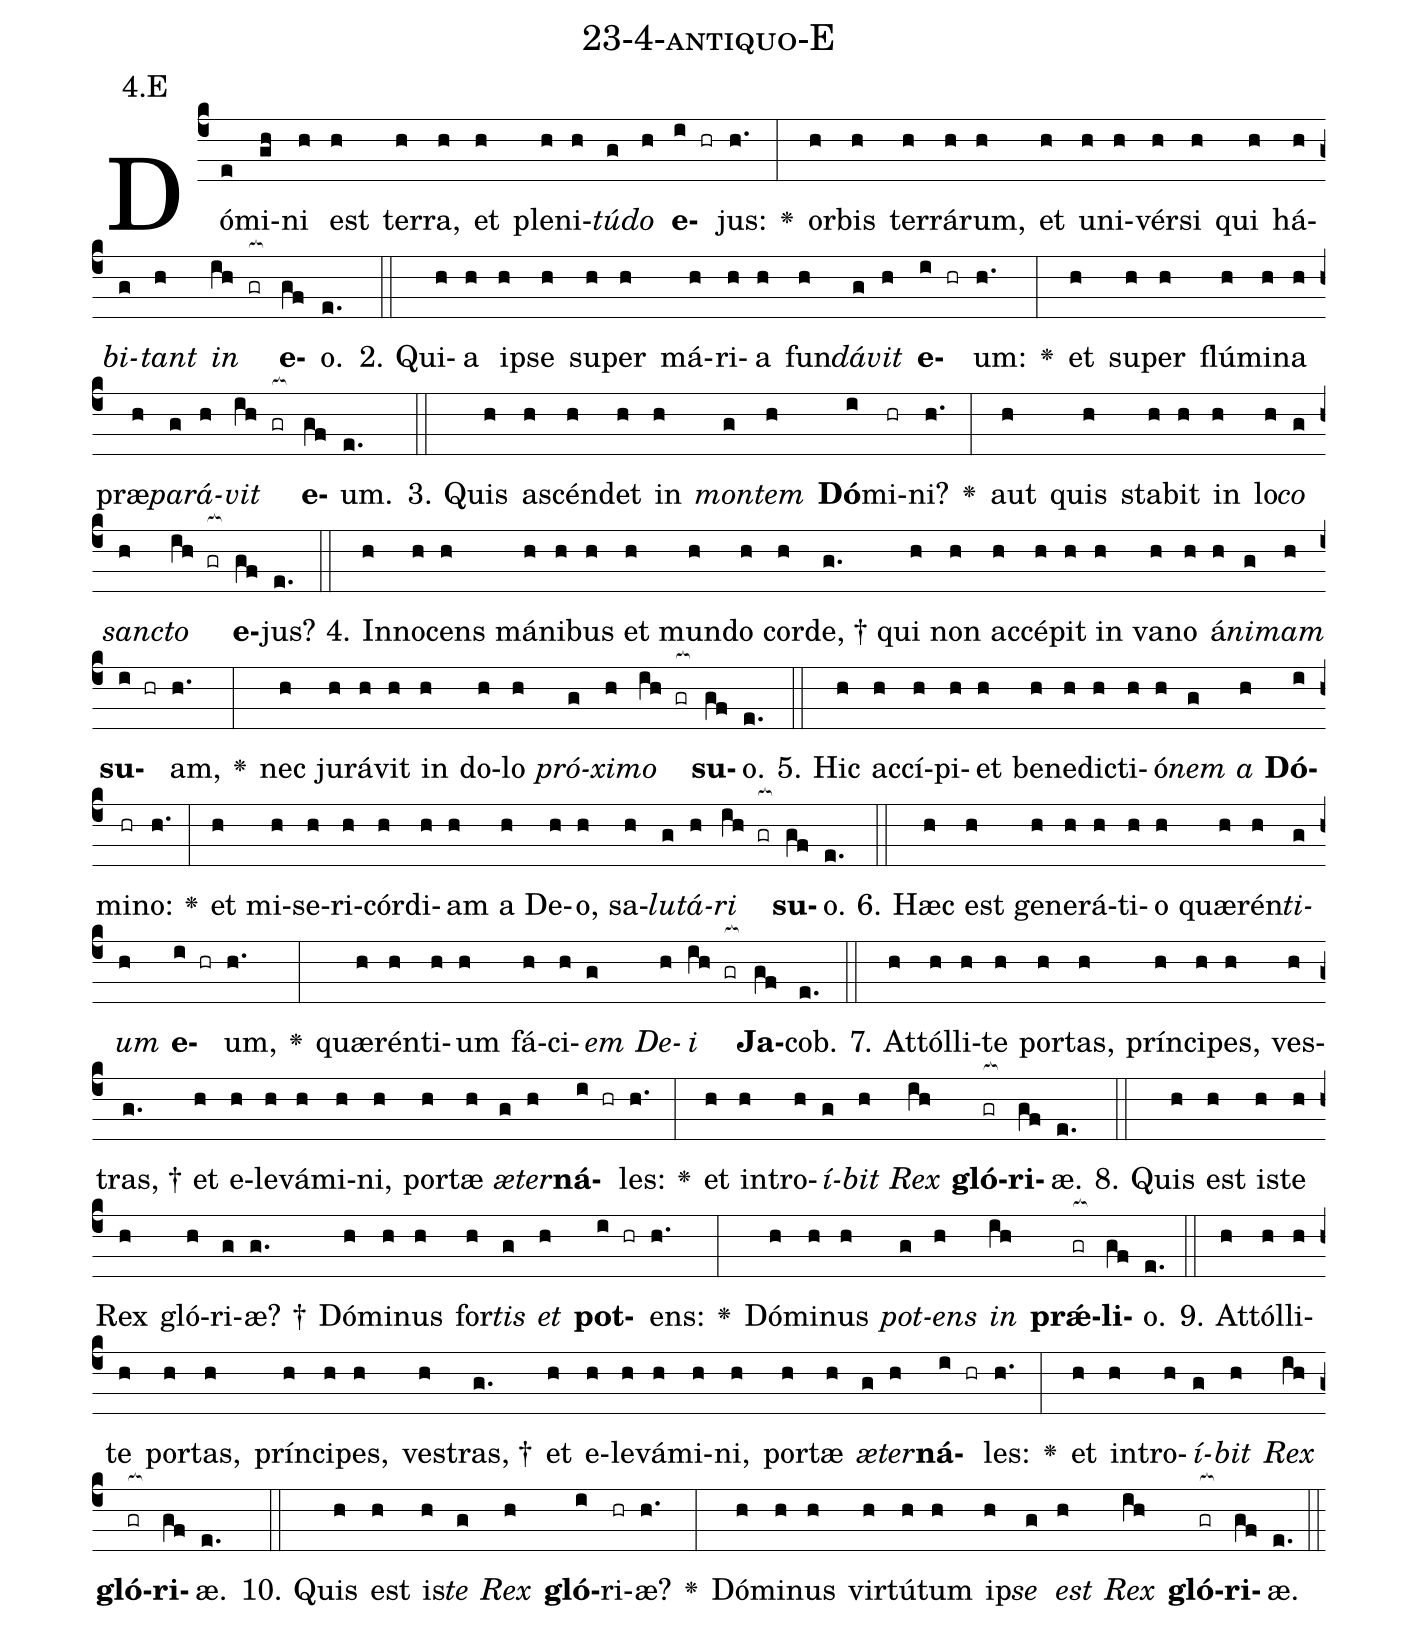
name: 23-4-antiquo-E;
annotation: 4.E;
%%
(c4)Dó(e)mi(gh)ni(h) est(h) ter(h)ra,(h) et(h) ple(h)ni(h)<i>tú</i>(g)<i>do</i>(h) <b>e</b>(i hr)jus:(h.) <v>\greheightstar</v>(:) or(h)bis(h) ter(h)rá(h)rum,(h) et(h) u(h)ni(h)vér(h)si(h) qui(h) há(h)<i>bi</i>(g)<i>tant</i>(h) <i>in</i>(ih gr[ocb:1{]) <b>e</b>(gf[ocb:0}])o.(e.) (::)
2. Qui(h)a(h) ip(h)se(h) su(h)per(h) má(h)ri(h)a(h) fun(h)<i>dá</i>(g)<i>vit</i>(h) <b>e</b>(i hr)um:(h.) <v>\greheightstar</v>(:) et(h) su(h)per(h) flú(h)mi(h)na(h) præ(h)<i>pa</i>(g)<i>rá</i>(h)<i>vit</i>(ih gr[ocb:1{]) <b>e</b>(gf[ocb:0}])um.(e.) (::)
3. Quis(h) a(h)scén(h)det(h) in(h) <i>mon</i>(g)<i>tem</i>(h) <b>Dó</b>(i)mi(hr)ni?(h.) <v>\greheightstar</v>(:) aut(h) quis(h) sta(h)bit(h) in(h) lo(h)<i>co</i>(g) <i>sanc</i>(h)<i>to</i>(ih gr[ocb:1{]) <b>e</b>(gf[ocb:0}])jus?(e.) (::)
4. In(h)no(h)cens(h) má(h)ni(h)bus(h) et(h) mun(h)do(h) cor(h)de, †(g.) qui(h) non(h) ac(h)cé(h)pit(h) in(h) va(h)no(h) á(h)<i>ni</i>(g)<i>mam</i>(h) <b>su</b>(i hr)am,(h.) <v>\greheightstar</v>(:) nec(h) ju(h)rá(h)vit(h) in(h) do(h)lo(h) <i>pró</i>(g)<i>xi</i>(h)<i>mo</i>(ih gr[ocb:1{]) <b>su</b>(gf[ocb:0}])o.(e.) (::)
5. Hic(h) ac(h)cí(h)pi(h)et(h) be(h)ne(h)dic(h)ti(h)ó(h)<i>nem</i>(g) <i>a</i>(h) <b>Dó</b>(i)mi(hr)no:(h.) <v>\greheightstar</v>(:) et(h) mi(h)se(h)ri(h)cór(h)di(h)am(h) a(h) De(h)o,(h) sa(h)<i>lu</i>(g)<i>tá</i>(h)<i>ri</i>(ih gr[ocb:1{]) <b>su</b>(gf[ocb:0}])o.(e.) (::)
6. Hæc(h) est(h) ge(h)ne(h)rá(h)ti(h)o(h) quæ(h)rén(h)<i>ti</i>(g)<i>um</i>(h) <b>e</b>(i hr)um,(h.) <v>\greheightstar</v>(:) quæ(h)rén(h)ti(h)um(h) fá(h)ci(h)<i>em</i>(g) <i>De</i>(h)<i>i</i>(ih gr[ocb:1{]) <b>Ja</b>(gf[ocb:0}])cob.(e.) (::)
7. At(h)tól(h)li(h)te(h) por(h)tas,(h) prín(h)ci(h)pes,(h) ves(h)tras, †(g.) et(h) e(h)le(h)vá(h)mi(h)ni,(h) por(h)tæ(h) <i>æ</i>(g)<i>ter</i>(h)<b>ná</b>(i hr)les:(h.) <v>\greheightstar</v>(:) et(h) in(h)tro(h)<i>í</i>(g)<i>bit</i>(h) <i>Rex</i>(ih) <b>gló</b>(gr[ocb:1{])<b>ri</b>(gf[ocb:0}])æ.(e.) (::)
8. Quis(h) est(h) is(h)te(h) Rex(h) gló(h)ri(g)æ? †(g.) Dó(h)mi(h)nus(h) for(h)<i>tis</i>(g) <i>et</i>(h) <b>pot</b>(i hr)ens:(h.) <v>\greheightstar</v>(:) Dó(h)mi(h)nus(h) <i>pot</i>(g)<i>ens</i>(h) <i>in</i>(ih) <b>prǽ</b>(gr[ocb:1{])<b>li</b>(gf[ocb:0}])o.(e.) (::)
9. At(h)tól(h)li(h)te(h) por(h)tas,(h) prín(h)ci(h)pes,(h) ves(h)tras, †(g.) et(h) e(h)le(h)vá(h)mi(h)ni,(h) por(h)tæ(h) <i>æ</i>(g)<i>ter</i>(h)<b>ná</b>(i hr)les:(h.) <v>\greheightstar</v>(:) et(h) in(h)tro(h)<i>í</i>(g)<i>bit</i>(h) <i>Rex</i>(ih) <b>gló</b>(gr[ocb:1{])<b>ri</b>(gf[ocb:0}])æ.(e.) (::)
10. Quis(h) est(h) is(h)<i>te</i>(g) <i>Rex</i>(h) <b>gló</b>(i)ri(hr)æ?(h.) <v>\greheightstar</v>(:) Dó(h)mi(h)nus(h) vir(h)tú(h)tum(h) ip(h)<i>se</i>(g) <i>est</i>(h) <i>Rex</i>(ih) <b>gló</b>(gr[ocb:1{])<b>ri</b>(gf[ocb:0}])æ.(e.) (::)
